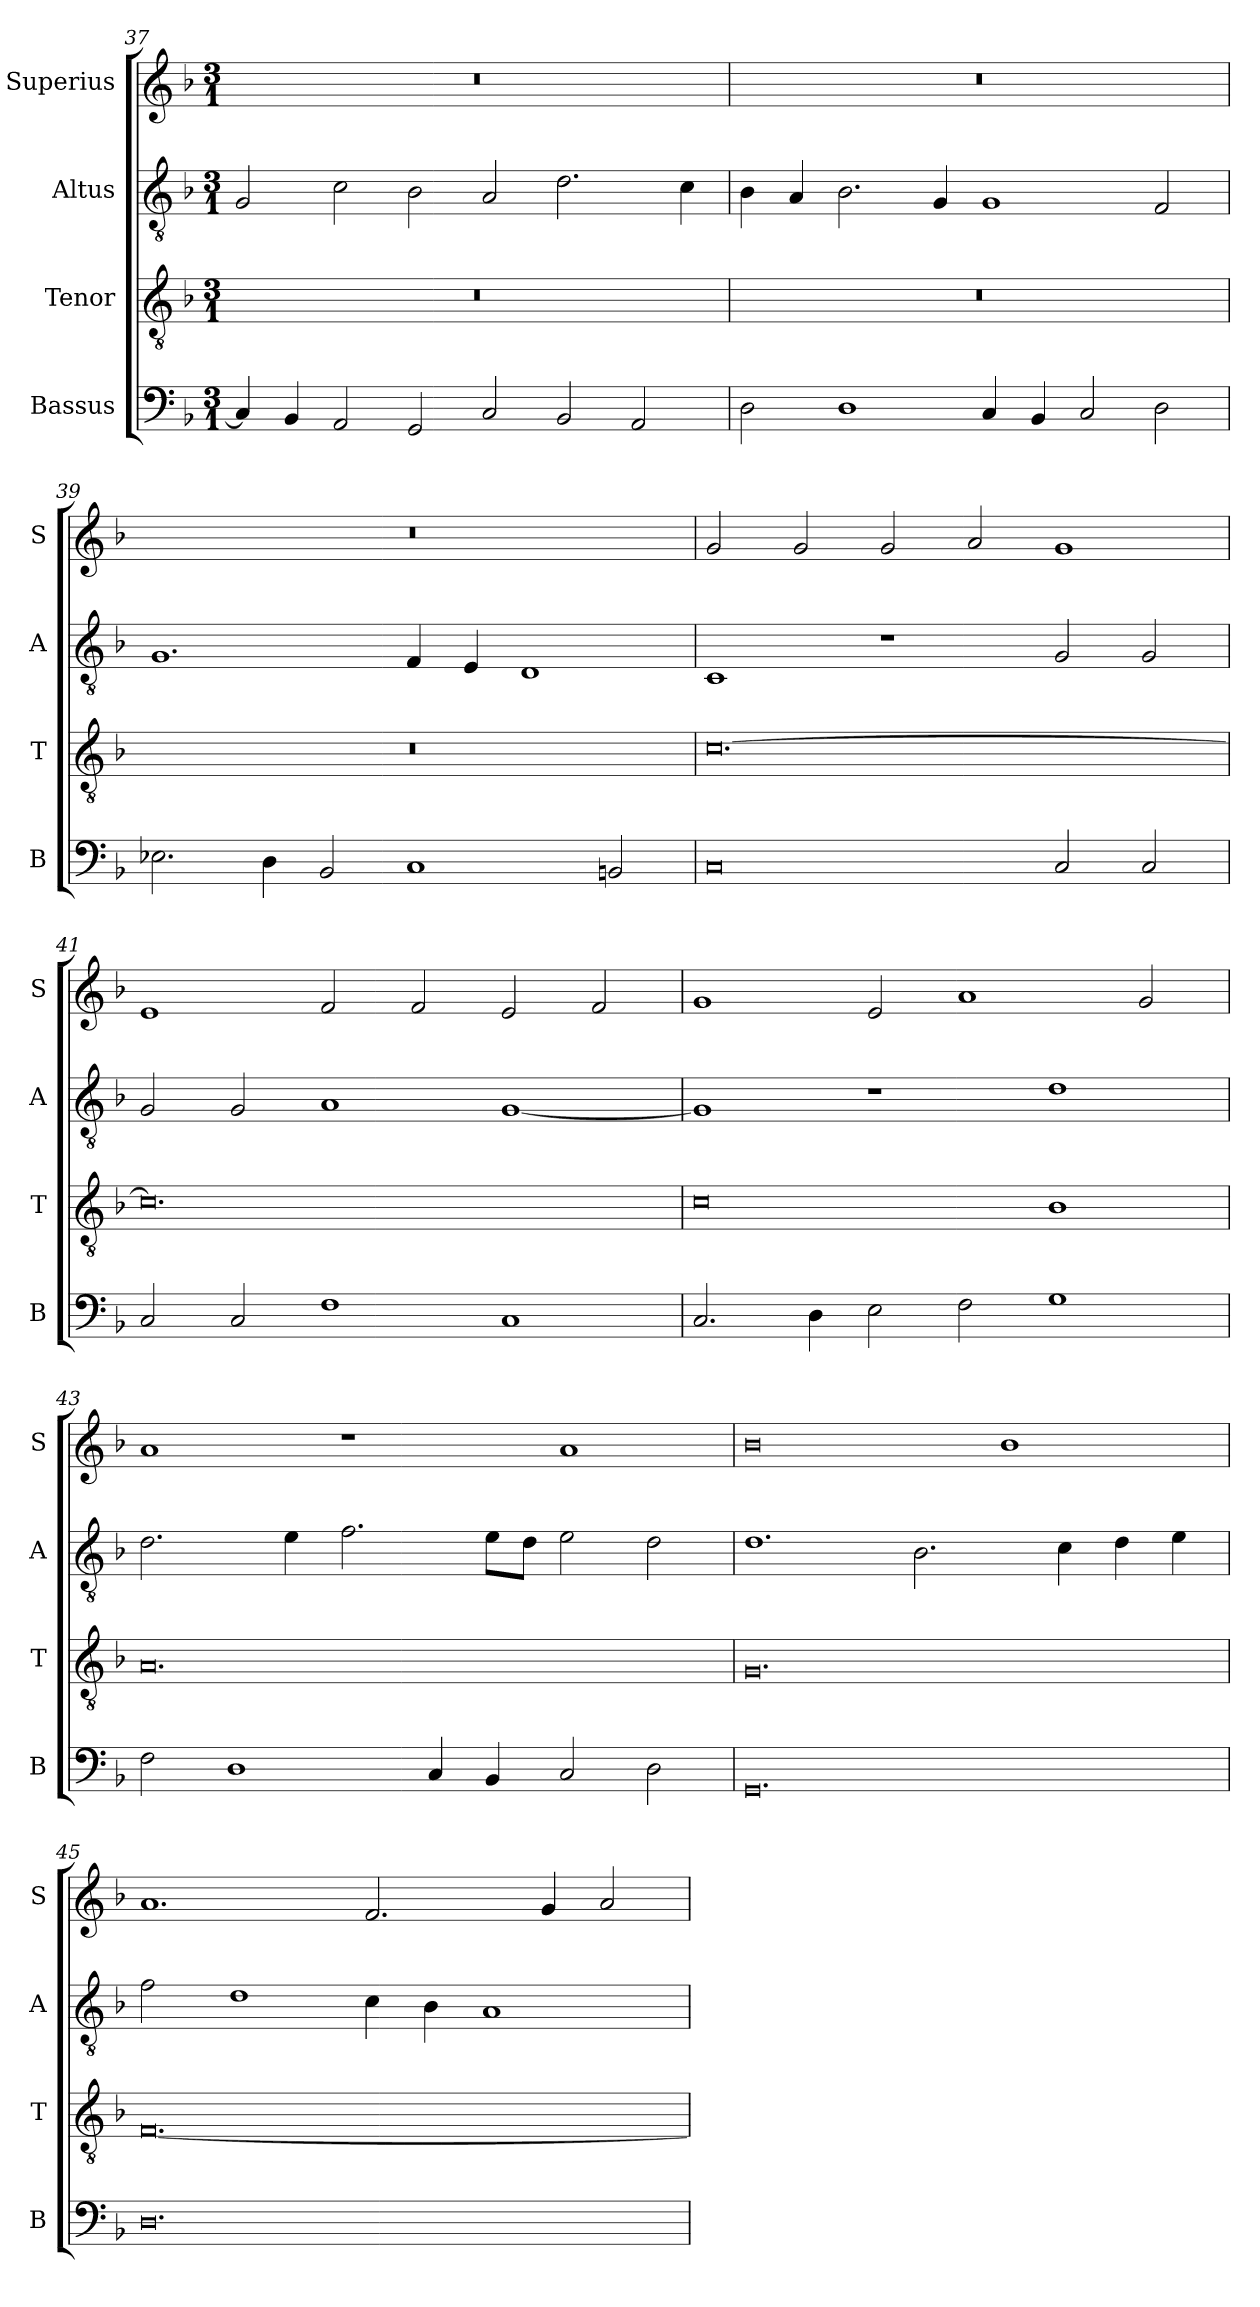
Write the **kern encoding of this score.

**kern	**kern	**kern	**kern
*part4	*part3	*part2	*part1
*staff4	*staff3	*staff2	*staff1
*I"Bassus	*I"Tenor	*I"Altus	*I"Superius
*I'B	*I'T	*I'A	*I'S
*clefF4	*clefGv2	*clefGv2	*clefG2
*k[b-]	*k[b-]	*k[b-]	*k[b-]
*M3/1	*M3/1	*M3/1	*M3/1
=37	=37	=37	=37
4C/]	0.r	2G/	0.r
4BB-/	.	.	.
2AA/	.	2c\	.
2GG/	.	2B-\	.
2C/	.	2A/	.
2BB-/	.	2.d\	.
2AA/	.	.	.
.	.	4c\	.
=38	=38	=38	=38
2D\	0.r	4B-\	0.r
.	.	4A/	.
1D	.	2.B-\	.
.	.	4G/	.
4C/	.	1G	.
4BB-/	.	.	.
2C/	.	.	.
2D\	.	2F/	.
=39	=39	=39	=39
2.E-X\	0.r	1.G	0.r
4D\	.	.	.
2BB-/	.	.	.
1C	.	4F/	.
.	.	4E/	.
.	.	1D	.
2BBn/	.	.	.
=40	=40	=40	=40
0C	[0.c	1C	2g/
.	.	.	2g/
.	.	1r	2g/
.	.	.	2a/
2C/	.	2G/	1g
2C/	.	2G/	.
=41	=41	=41	=41
2C/	0.c]	2G/	1e
2C/	.	2G/	.
1F	.	1A	2f/
.	.	.	2f/
1C	.	[1G	2e/
.	.	.	2f/
=42	=42	=42	=42
2.C/	0c	1G]	1g
4D\	.	.	.
2E\	.	1r	2e/
2F\	.	.	1a
1G	1B-	1d	.
.	.	.	2g/
=43	=43	=43	=43
2F\	0.A	2.d\	1a
1D	.	.	.
.	.	4e\	.
.	.	2.f\	1r
4C/	.	.	.
4BB-/	.	8e\L	.
.	.	8d\J	.
2C/	.	2e\	1a
2D\	.	2d\	.
=44	=44	=44	=44
0.GG	0.G	1.d	0b-
.	.	2.B-\	.
.	.	.	1b-
.	.	4c\	.
.	.	4d\	.
.	.	4e\	.
=45	=45	=45	=45
0.D	[0.F	2f\	1.a
.	.	1d	.
.	.	4c\	2.f/
.	.	4B-\	.
.	.	1A	.
.	.	.	4g/
.	.	.	2a/
=	=	=	=
*-	*-	*-	*-
